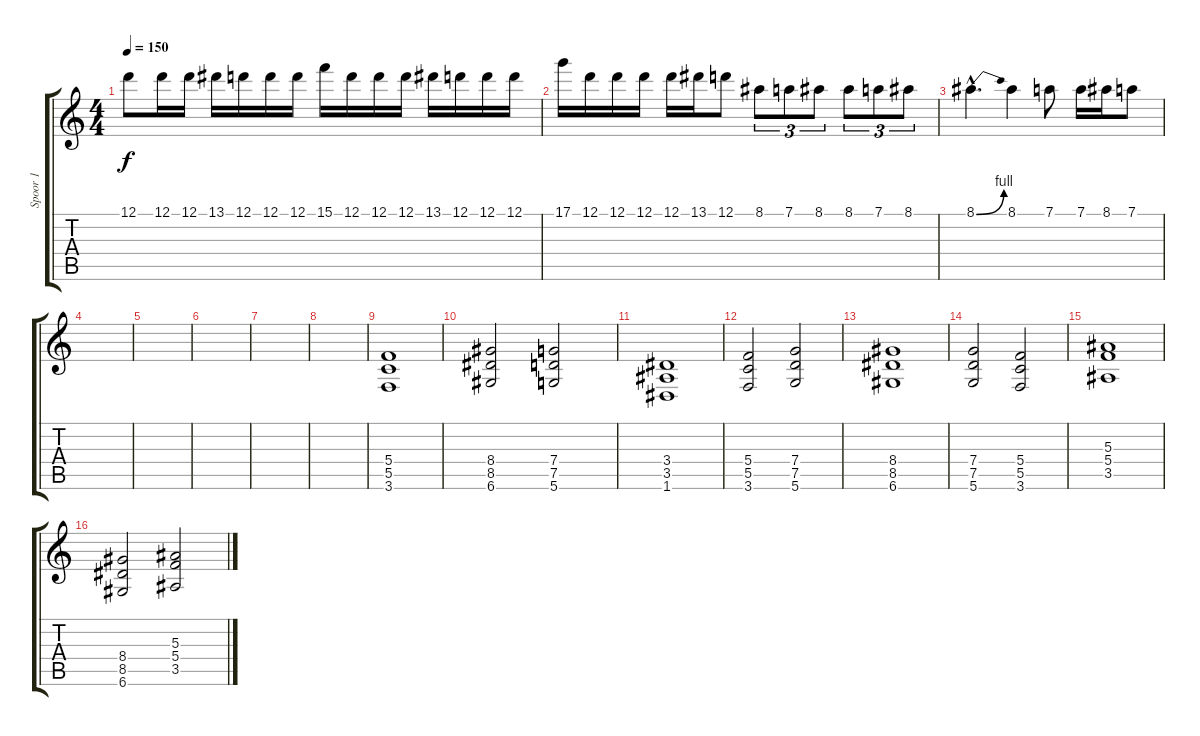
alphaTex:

\track ("Spoor 1" "Spoor 1") {instrument distortionguitar}
\staff {score tabs}
\tuning (D4 A3 F3 C3 G2 D2) {hide}
\ts (4 4)
\tempo 150
\clef g2
\ks c
12.1.8{dy f} 12.1.16 12.1.16 13.1.16 12.1.16 12.1.16 12.1.16 15.1.16 12.1.16 12.1.16 12.1.16 13.1.16 12.1.16 12.1.16 12.1.16 |
17.1.16 12.1.16 12.1.16 12.1.16 12.1.16 13.1.16 12.1.8 8.1.8{tu (3 2)} 7.1.8{tu (3 2)} 8.1.8{tu (3 2)} 8.1.8{tu (3 2)} 7.1.8{tu (3 2)} 8.1.8{tu (3 2)} |
8.1{be (bend 0 0 60 4) hac}.4{d} 8.1.4 7.1.8 7.1.16 8.1.16 7.1.8 |
|
|
|
|
|
(5.4 5.5 3.6).1 |
(8.4 8.5 6.6).2 (7.4 7.5 5.6).2 |
(3.4 3.5 1.6).1 |
(5.4 5.5 3.6).2 (7.4 7.5 5.6).2 |
(8.4 8.5 6.6).1 |
(7.4 7.5 5.6).2 (5.4 5.5 3.6).2 |
(5.3 5.4 3.5).1 |
(8.4 8.5 6.6).2 (5.3 5.4 3.5).2
